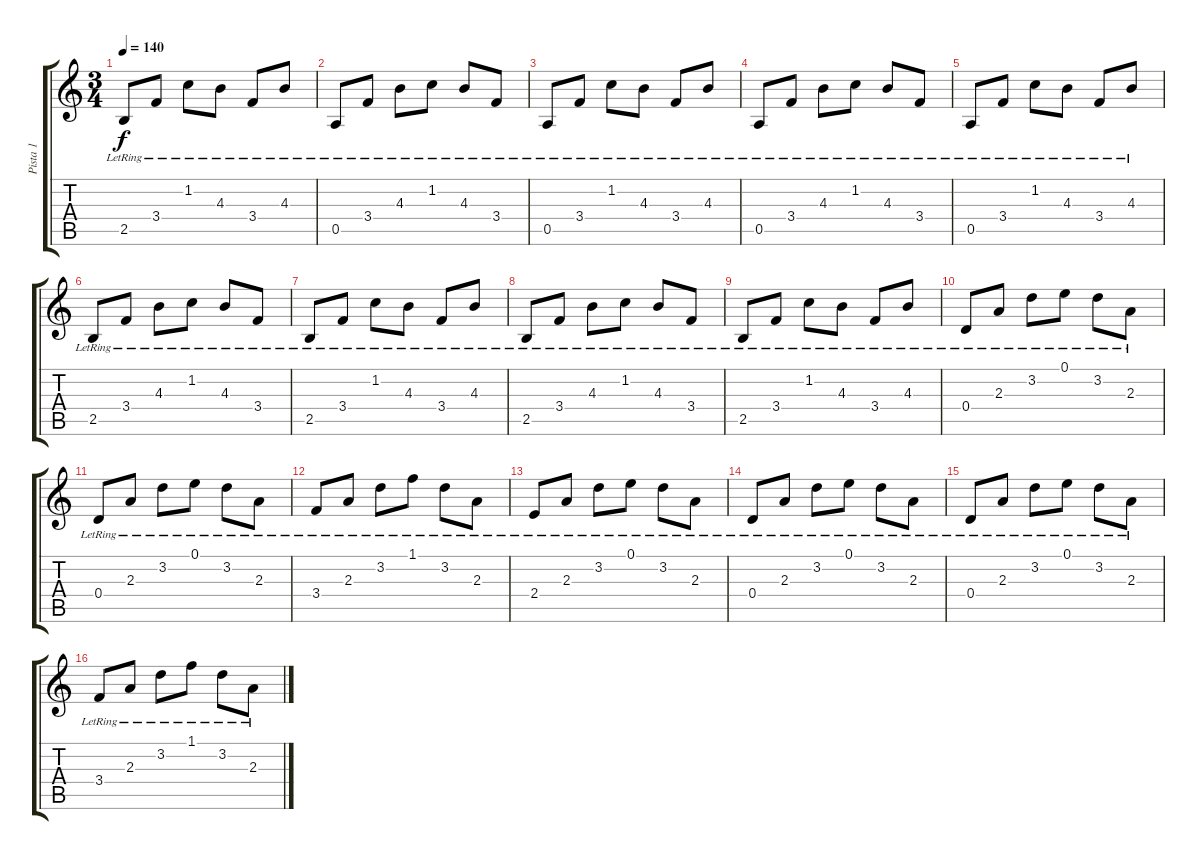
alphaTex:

\track ("Pista 1" "Pista 1") {instrument distortionguitar}
\staff {score tabs}
\tuning (E4 B3 G3 D3 A2 E2) {hide}
\ts (3 4)
\tempo 140
\clef g2
\ks c
2.5{lr}.8{dy f} 3.4{lr}.8 1.2{lr}.8 4.3{lr}.8 3.4{lr}.8 4.3{lr}.8 |
0.5{lr}.8{instrument electricguitarjazz} 3.4{lr}.8 4.3{lr}.8 1.2{lr}.8 4.3{lr}.8 3.4{lr}.8 |
0.5{lr}.8 3.4{lr}.8 1.2{lr}.8 4.3{lr}.8 3.4{lr}.8 4.3{lr}.8 |
0.5{lr}.8{instrument electricguitarjazz} 3.4{lr}.8 4.3{lr}.8 1.2{lr}.8 4.3{lr}.8 3.4{lr}.8 |
0.5{lr}.8 3.4{lr}.8 1.2{lr}.8 4.3{lr}.8 3.4{lr}.8 4.3{lr}.8 |
2.5{lr}.8 3.4{lr}.8 4.3{lr}.8 1.2{lr}.8 4.3{lr}.8 3.4{lr}.8 |
2.5{lr}.8 3.4{lr}.8 1.2{lr}.8 4.3{lr}.8 3.4{lr}.8 4.3{lr}.8 |
2.5{lr}.8 3.4{lr}.8 4.3{lr}.8 1.2{lr}.8 4.3{lr}.8 3.4{lr}.8 |
2.5{lr}.8 3.4{lr}.8 1.2{lr}.8 4.3{lr}.8 3.4{lr}.8 4.3{lr}.8 |
0.4{lr}.8 2.3{lr}.8 3.2{lr}.8 0.1{lr}.8 3.2{lr}.8 2.3{lr}.8 |
0.4{lr}.8 2.3{lr}.8 3.2{lr}.8 0.1{lr}.8 3.2{lr}.8 2.3{lr}.8 |
3.4{lr}.8 2.3{lr}.8 3.2{lr}.8 1.1{lr}.8 3.2{lr}.8 2.3{lr}.8 |
2.4{lr}.8 2.3{lr}.8 3.2{lr}.8 0.1{lr}.8 3.2{lr}.8 2.3{lr}.8 |
0.4{lr}.8 2.3{lr}.8 3.2{lr}.8 0.1{lr}.8 3.2{lr}.8 2.3{lr}.8 |
0.4{lr}.8 2.3{lr}.8 3.2{lr}.8 0.1{lr}.8 3.2{lr}.8 2.3{lr}.8 |
3.4{lr}.8 2.3{lr}.8 3.2{lr}.8 1.1{lr}.8 3.2{lr}.8 2.3{lr}.8
